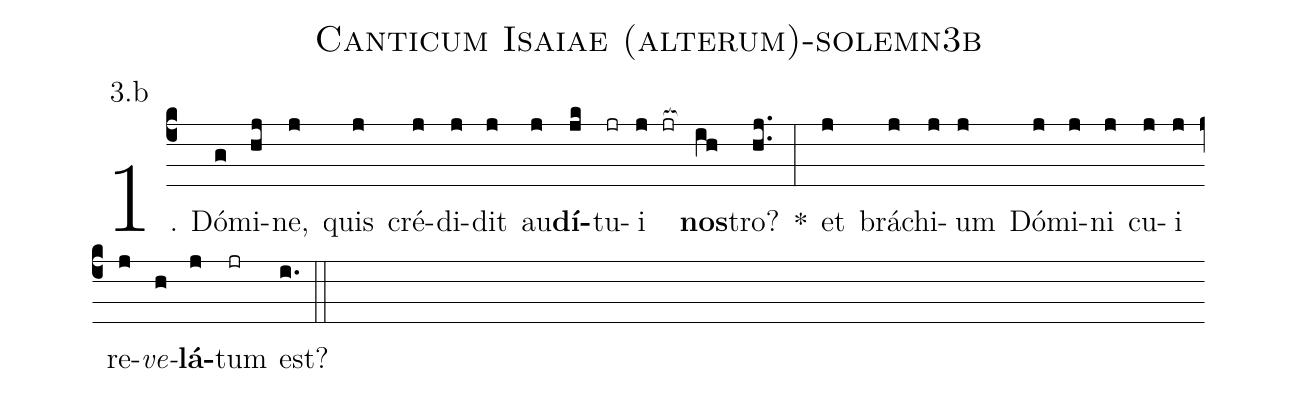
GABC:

name: Canticum Isaiae (alterum)-solemn3b;
annotation: 3.b;
%%
(c4)1. Dó(g)mi(hj)ne,(j) quis(j) cré(j)di(j)dit(j) au(j)<b>dí</b>(jk)tu(jr)i(j jr[ocb:1{]) <b>nos</b>(ih[ocb:0}])tro?(hj..) *(:) et(j) brá(j)chi(j)um(j) Dó(j)mi(j)ni(j) cu(j)i(j) re(j)<i>ve</i>(h)<b>lá</b>(j)tum(jr) est?(i.) (::)
